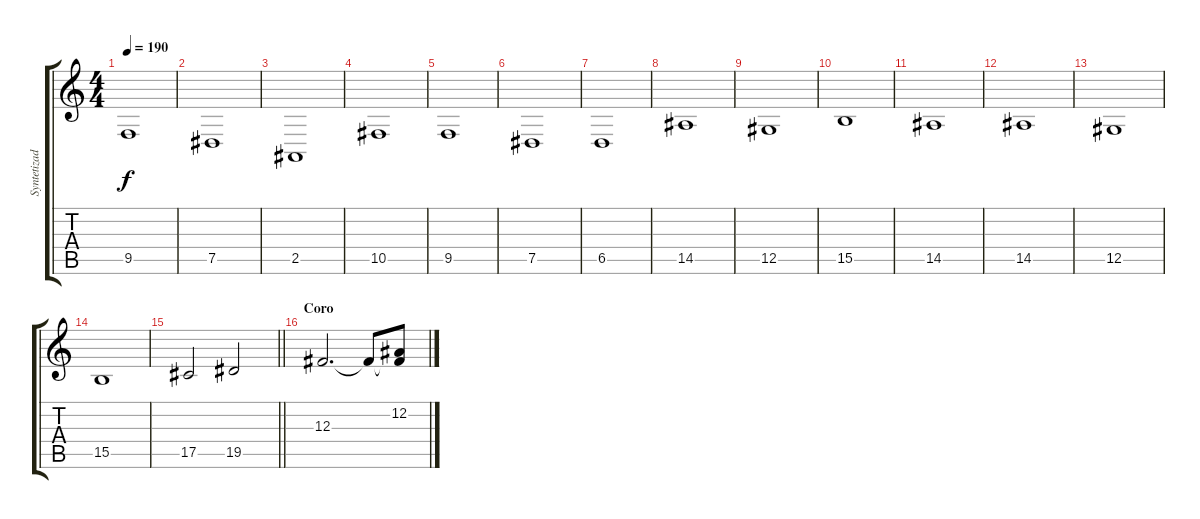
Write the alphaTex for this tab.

\track ("Syntetizador" "Syntetizad") {instrument synthstrings1}
\staff {score tabs}
\tuning (Eb4 Bb3 Gb3 Db3 Ab2 Eb2) {hide}
\ts (4 4)
\tempo 190
\clef g2
\ks c
9.5.1{dy f} |
7.5.1 |
2.5.1 |
10.5.1 |
9.5.1 |
7.5.1 |
6.5.1 |
14.5.1 |
12.5.1 |
15.5.1 |
14.5.1 |
14.5.1 |
12.5.1 |
15.5.1 |
\barLineRight lightlight
17.5.2 19.5.2 |
\section ("" "Coro")
12.3.2{d volume 9} 12.3{t}.8 (12.2 12.3{t}).8
